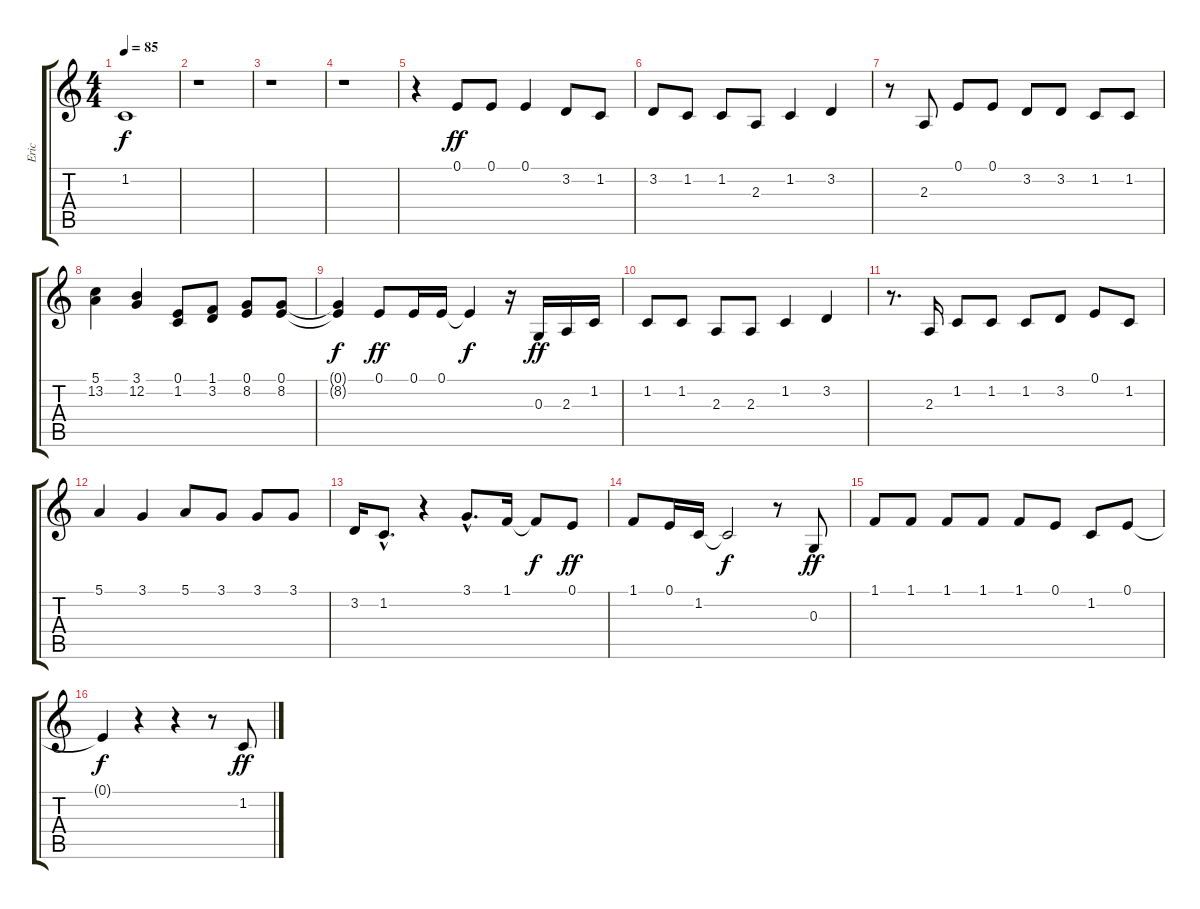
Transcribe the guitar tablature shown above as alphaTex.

\track ("Eric" "Eric") {instrument trumpet}
\staff {score tabs}
\tuning (E4 B3 G3 D3 A2 E2) {hide}
\ts (4 4)
\tempo 85
\clef g2
\ks c
1.2{t}.1{dy f} |
r.1 |
r.1 |
r.1 |
r.4 0.1.8{dy ff} 0.1.8 0.1.4 3.2.8 1.2.8 |
3.2.8 1.2.8 1.2.8 2.3.8 1.2.4 3.2.4 |
r.8 2.3.8 0.1.8 0.1.8 3.2.8 3.2.8 1.2.8 1.2.8 |
(5.1 13.2).4 (3.1 12.2).4 (0.1 1.2).8 (1.1 3.2).8 (0.1 8.2).8 (0.1 8.2).8 |
(0.1{t} 8.2{t}).4{dy f} 0.1.8{dy ff} 0.1.16 0.1.16 0.1{t}.4{dy f} r.16 0.3.16{dy ff} 2.3.16 1.2.16 |
1.2.8 1.2.8 2.3.8 2.3.8 1.2.4 3.2.4 |
r.8{d} 2.3.16 1.2.8 1.2.8 1.2.8 3.2.8 0.1.8 1.2.8 |
5.1.4 3.1.4 5.1.8 3.1.8 3.1.8 3.1.8 |
3.2.16 1.2{hac}.8{d} r.4 3.1{hac}.8{d} 1.1.16 1.1{t}.8{dy f} 0.1.8{dy ff} |
1.1.8 0.1.16 1.2.16 1.2{t}.2{dy f} r.8 0.3.8{dy ff} |
1.1.8 1.1.8 1.1.8 1.1.8 1.1.8 0.1.8 1.2.8 0.1.8 |
0.1{t}.4{dy f} r.4 r.4 r.8 1.2.8{dy ff}
